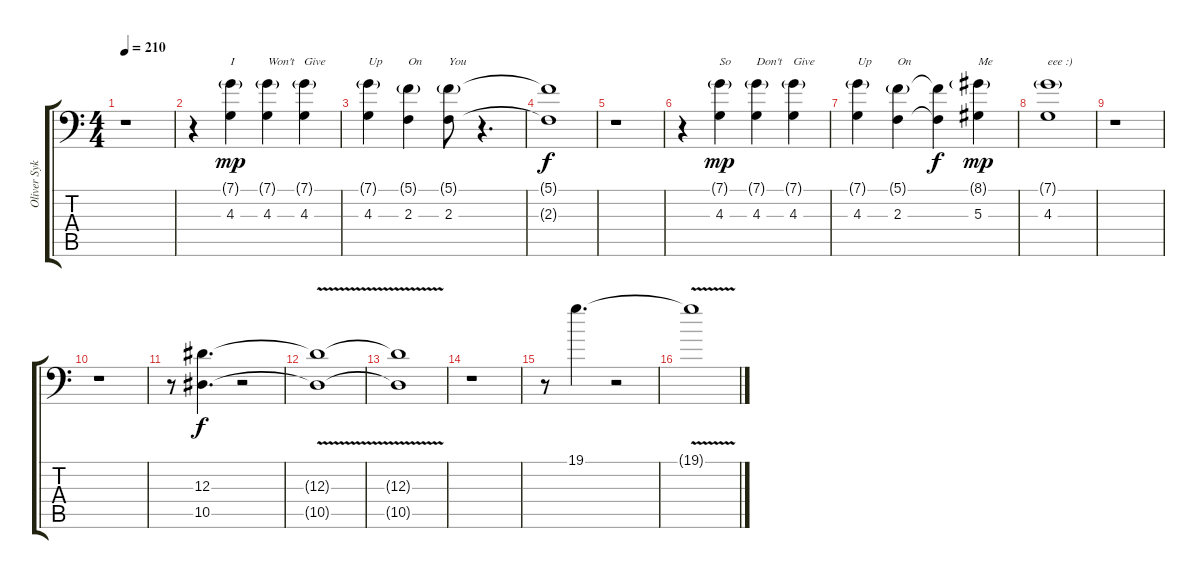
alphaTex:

\track ("Oliver Sykes" "Oliver Syk") {instrument acousticgrandpiano}
\staff {score tabs}
\tuning (C4 G3 Eb3 Bb2 F2 Bb1) {hide}
\ts (4 4)
\tempo 210
\clef f4
\ks c
r.1{dy f volume 16 instrument lead2sawtooth} |
r.4 (7.1{g} 4.3).4{txt "I" dy mp} (7.1{g} 4.3).4{txt "Won't"} (7.1{g} 4.3).4{txt "Give"} |
(7.1{g} 4.3).4{txt "Up"} (5.1{g} 2.3).4{txt "On"} (5.1{g} 2.3).8{txt "You" volume 8} r.4{d} |
(5.1{t} 2.3{t}).1{dy f} |
r.1 |
r.4 (7.1{g} 4.3).4{txt "So" dy mp volume 12} (7.1{g} 4.3).4{txt "Don't"} (7.1{g} 4.3).4{txt "Give"} |
(7.1{g} 4.3).4{txt "Up"} (5.1{g} 2.3).4{txt "On"} (5.1{t} 2.3{t}).4{dy f} (8.1{g} 5.3).4{txt "Me" dy mp} |
(7.1{g} 4.3).1{txt "eee :)"} |
r.1 |
r.1 |
r.8{volume 12 instrument distortionguitar} (12.3 10.5).4{d dy f} r.2 |
(12.3{v t} 10.5{v t}).1 |
(12.3{t} 10.5{t}).1 |
r.1 |
r.8 19.1.4{d} r.2 |
19.1{v t}.1
